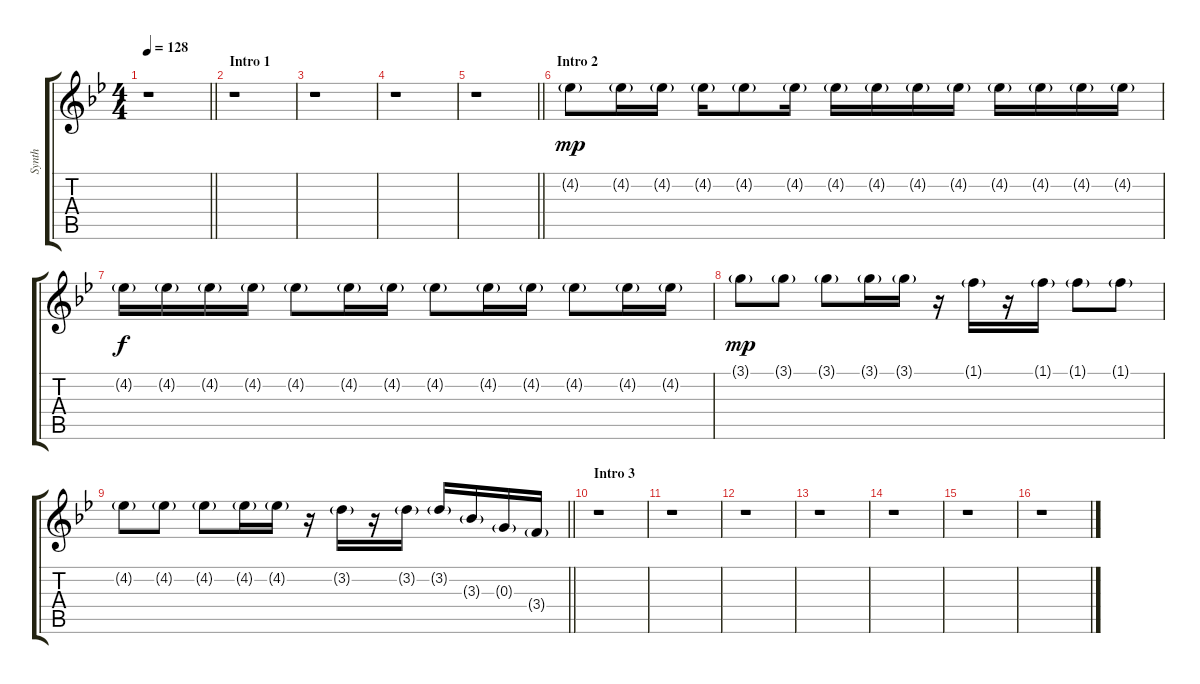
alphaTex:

\track ("Synth" "Synth") {instrument synthbass1}
\staff {score tabs}
\tuning (E4 B3 G3 D3 A2 E2) {hide}
\ts (4 4)
\tempo 128
\clef g2
\barLineRight lightlight
\ks gminor
r.1{dy mp instrument synthbass1} |
\section ("" "Intro 1")
r.1 |
r.1 |
r.1 |
\barLineRight lightlight
r.1 |
\section ("" "Intro 2")
4.2{g}.8 4.2{g}.16 4.2{g}.16 4.2{g}.16 4.2{g}.8 4.2{g}.16 4.2{g}.16 4.2{g}.16 4.2{g}.16 4.2{g}.16 4.2{g}.16 4.2{g}.16 4.2{g}.16 4.2{g}.16 |
4.2{g}.16{dy f} 4.2{g}.16 4.2{g}.16 4.2{g}.16 4.2{g}.8 4.2{g}.16 4.2{g}.16 4.2{g}.8 4.2{g}.16 4.2{g}.16 4.2{g}.8 4.2{g}.16 4.2{g}.16 |
3.1{g}.8{dy mp} 3.1{g}.8 3.1{g}.8 3.1{g}.16 3.1{g}.16 r.16 1.1{g}.16 r.16 1.1{g}.16 1.1{g}.8 1.1{g}.8 |
\barLineRight lightlight
4.2{g}.8 4.2{g}.8 4.2{g}.8 4.2{g}.16 4.2{g}.16 r.16 3.2{g}.16 r.16 3.2{g}.16 3.2{g}.16 3.3{g}.16 0.3{g}.16 3.4{g}.16 |
\section ("" "Intro 3")
r.1 |
r.1 |
r.1 |
r.1 |
r.1 |
r.1 |
r.1
